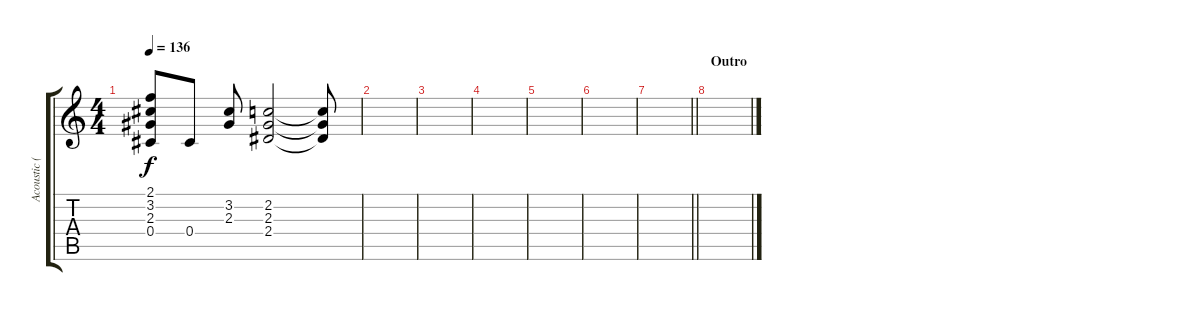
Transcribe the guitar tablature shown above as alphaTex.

\track ("Acoustic (some parts + at solo)" "Acoustic (") {instrument acousticguitarsteel}
\staff {score tabs}
\tuning (Eb4 Bb3 Gb3 Db3 Ab2 Eb2) {hide}
\ts (4 4)
\tempo 136
\clef g2
\ks c
(2.1{t} 3.2{t} 2.3{t} 0.4{t}).8{dy f} 0.4.8 (3.2 2.3).8 (2.2 2.3 2.4).2 (2.2{t} 2.3{t} 2.4{t}).8 |
|
|
|
|
|
\barLineRight lightlight
|
\section ("" "Outro")
